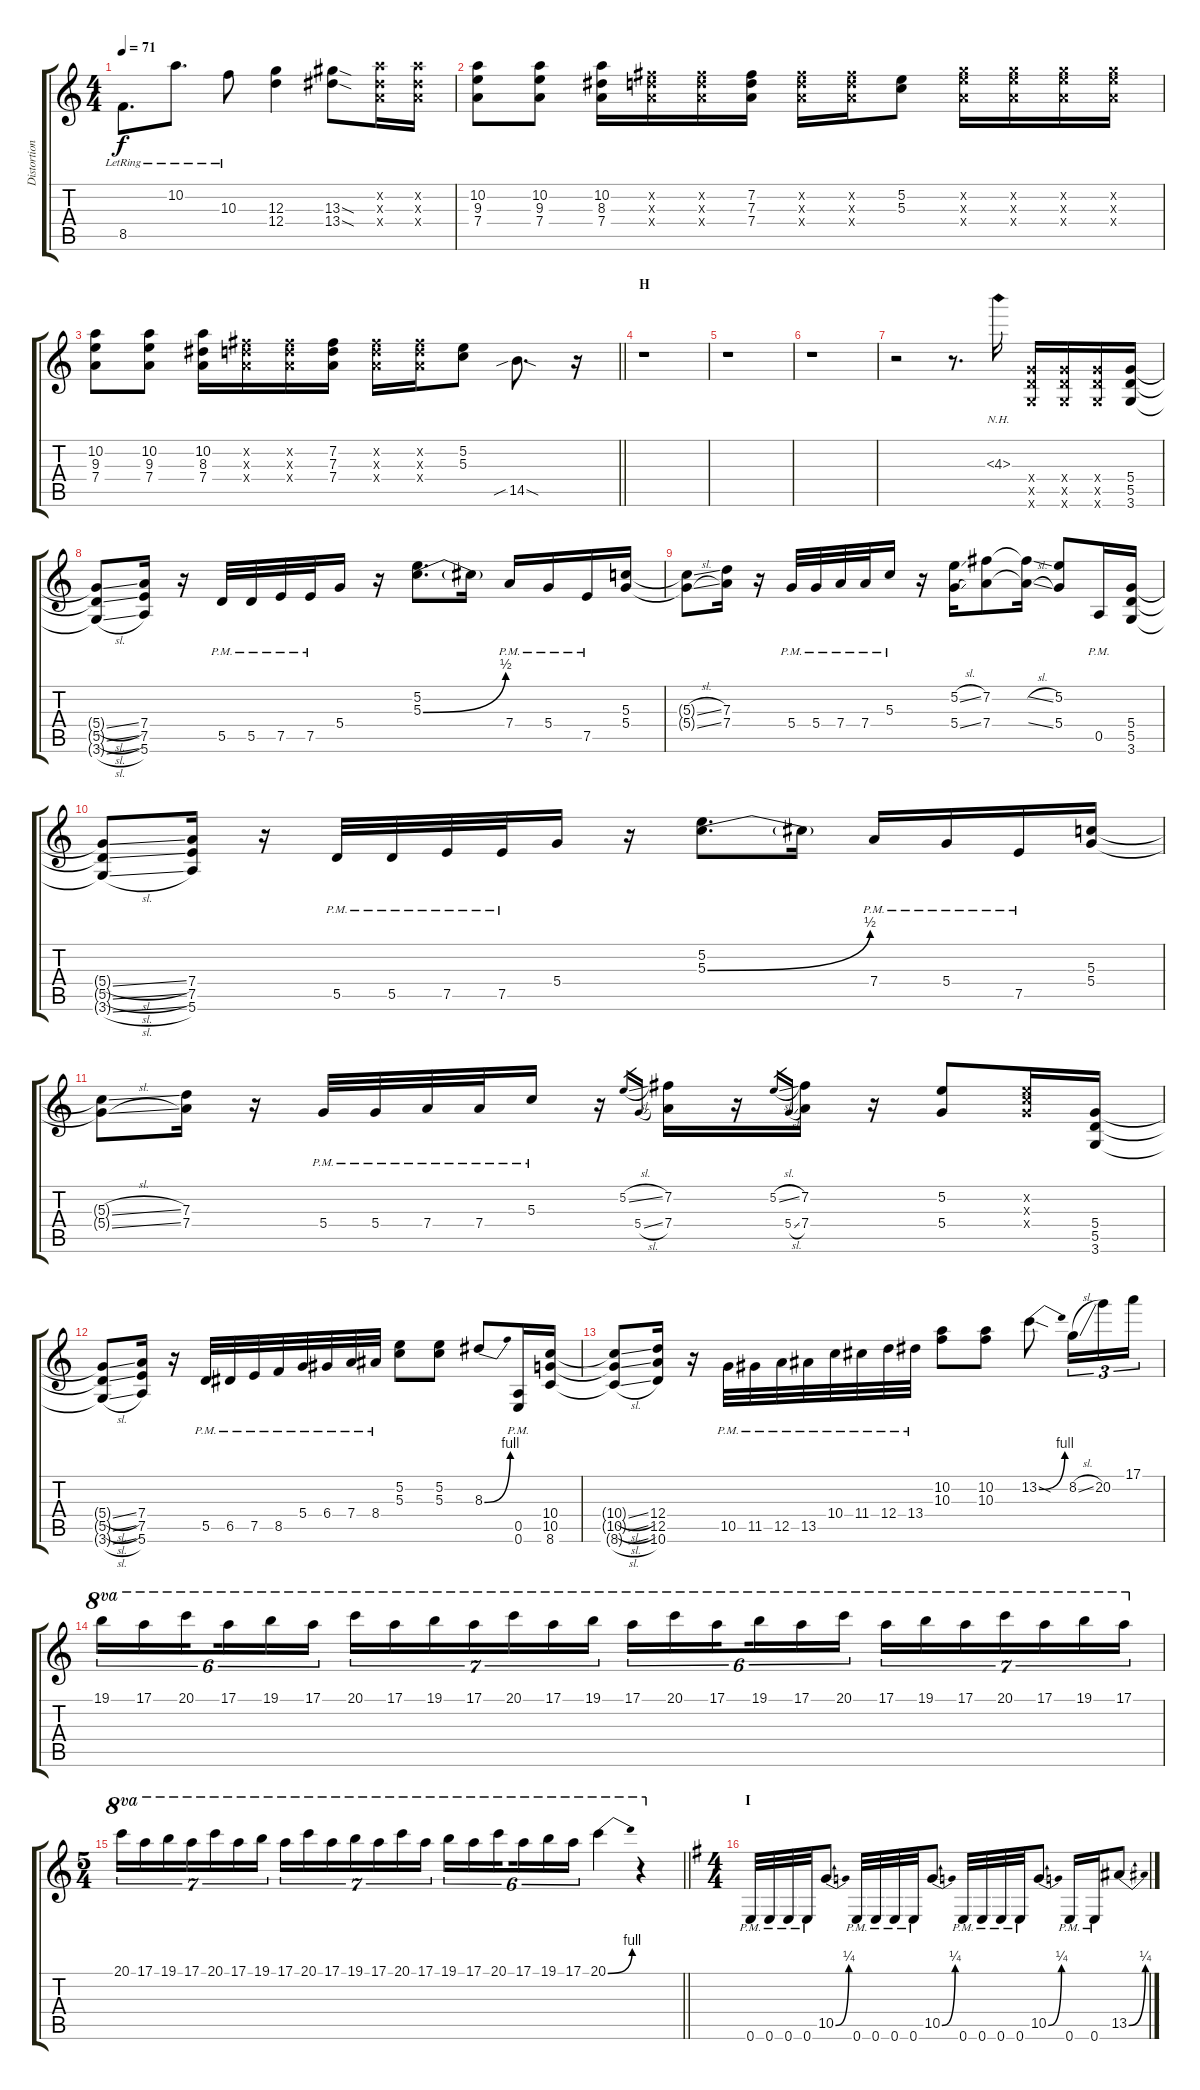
\track ("Distortion 3" "Distortion") {instrument distortionguitar}
\staff {score tabs}
\tuning (E4 B3 G3 D3 A2 E2) {hide}
\ts (4 4)
\tempo 71
\clef g2
\ks c
8.5{lr}.8{d dy f} 10.2{lr}.8{d} 10.3{lr}.8 (12.3 12.4).4 (13.3{sod} 13.4{sod}).8 (10.2{x} 8.3{x} 7.4{x}).16 (10.2{x} 8.3{x} 7.4{x}).16 |
(10.2 9.3 7.4).8 (10.2 9.3 7.4).8 (10.2 8.3 7.4).16 (7.2{x} 7.3{x} 7.4{x}).16 (7.2{x} 7.3{x} 7.4{x}).16 (7.2 7.3 7.4).16 (7.2{x} 7.3{x} 7.4{x}).16 (7.2{x} 7.3{x} 7.4{x}).16 (5.2 5.3).8 (8.2{x} 9.3{x} 7.4{x}).16 (8.2{x} 9.3{x} 7.4{x}).16 (8.2{x} 9.3{x} 7.4{x}).16 (8.2{x} 9.3{x} 7.4{x}).16 |
\barLineRight lightlight
(10.2 9.3 7.4).8 (10.2 9.3 7.4).8 (10.2 8.3 7.4).16 (7.2{x} 7.3{x} 7.4{x}).16 (7.2{x} 7.3{x} 7.4{x}).16 (7.2 7.3 7.4).16 (7.2{x} 7.3{x} 7.4{x}).16 (7.2{x} 7.3{x} 7.4{x}).16 (5.2 5.3).8 14.5{sib sod}.8{d} r.16 |
\section ("" "H")
r.1 |
r.1 |
r.1 |
r.2 r.8{d} 4.3{nh}.16 (5.4{x} 5.5{x} 3.6{x}).16 (5.4{x} 5.5{x} 3.6{x}).16 (5.4{x} 5.5{x} 3.6{x}).16 (5.4 5.5 3.6).16 |
(5.4{sl t} 5.5{sl t} 3.6{sl t}).8 (7.4 7.5 5.6).16 r.16 5.5{pm}.32 5.5{pm}.32 7.5{pm}.32 7.5{pm}.32 5.4.16 r.16 (5.2 5.3{be (bend 0 0 60 2)}).8{d} 5.3{t}.16 7.4{pm}.16 5.4{pm}.16 7.5{pm}.16 (5.3 5.4).16 |
(5.3{sl t} 5.4{sl t}).8 (7.3 7.4).16 r.16 5.4{pm}.32 5.4{pm}.32 7.4{pm}.32 7.4{pm}.32 5.3{pm}.16 r.16 (5.2{sl} 5.4{sl}).16 (7.2 7.4).8 (7.2{sl t} 7.4{sl t}).16 (5.2 5.4).8 0.5{pm}.16 (5.4 5.5 3.6).16 |
(5.4{sl t} 5.5{sl t} 3.6{sl t}).8 (7.4 7.5 5.6).16 r.16 5.5{pm}.32 5.5{pm}.32 7.5{pm}.32 7.5{pm}.32 5.4.16 r.16 (5.2 5.3{be (bend 0 0 60 2)}).8{d} 5.3{t}.16 7.4{pm}.16 5.4{pm}.16 7.5{pm}.16 (5.3 5.4).16 |
(5.3{sl t} 5.4{sl t}).8 (7.3 7.4).16 r.16 5.4{pm}.32 5.4{pm}.32 7.4{pm}.32 7.4{pm}.32 5.3{pm}.16 r.16 5.2{sl}.16{gr} 5.4{sl}.16{gr} (7.2 7.4).16 r.16 5.2{sl}.16{gr} 5.4{sl}.16{gr} (7.2 7.4).16 r.16 (5.2 5.4).8 (5.2{x} 5.3{x} 5.4{x}).16 (5.4 5.5 3.6).16 |
(5.4{sl t} 5.5{sl t} 3.6{sl t}).8 (7.4 7.5 5.6).16 r.16 5.5{pm}.32 6.5{pm}.32 7.5{pm}.32 8.5{pm}.32 5.4{pm}.32 6.4{pm}.32 7.4{pm}.32 8.4{pm}.32 (5.2 5.3).8 (5.2 5.3).8 8.3{be (bend 0 0 60 4)}.8 (0.5{pm} 0.6{pm}).16 (10.4 10.5 8.6).16 |
(10.4{sl t} 10.5{sl t} 8.6{sl t}).8 (12.4 12.5 10.6).16 r.16 10.5{pm}.32 11.5{pm}.32 12.5{pm}.32 13.5{pm}.32 10.4{pm}.32 11.4{pm}.32 12.4{pm}.32 13.4{pm}.32 (10.2 10.3).8 (10.2 10.3).8 13.2{be (bend 0 0 60 4) sod}.8 8.2{sl}.16{tu (3 2)} 20.2.16{tu (3 2)} 17.1.16{tu (3 2)} |
19.1.16{tu (6 4) ot 8va} 17.1.16{tu (6 4) ot 8va} 20.1.16{tu (6 4) ot 8va beam splitsecondary} 17.1.16{tu (6 4) ot 8va} 19.1.16{tu (6 4) ot 8va} 17.1.16{tu (6 4) ot 8va} 20.1.16{tu (7 4) ot 8va} 17.1.16{tu (7 4) ot 8va} 19.1.16{tu (7 4) ot 8va} 17.1.16{tu (7 4) ot 8va} 20.1.16{tu (7 4) ot 8va} 17.1.16{tu (7 4) ot 8va} 19.1.16{tu (7 4) ot 8va} 17.1.16{tu (6 4) ot 8va} 20.1.16{tu (6 4) ot 8va} 17.1.16{tu (6 4) ot 8va beam splitsecondary} 19.1.16{tu (6 4) ot 8va} 17.1.16{tu (6 4) ot 8va} 20.1.16{tu (6 4) ot 8va} 17.1.16{tu (7 4) ot 8va} 19.1.16{tu (7 4) ot 8va} 17.1.16{tu (7 4) ot 8va} 20.1.16{tu (7 4) ot 8va} 17.1.16{tu (7 4) ot 8va} 19.1.16{tu (7 4) ot 8va} 17.1.16{tu (7 4) ot 8va} |
\ts (5 4)
\barLineRight lightlight
20.1.16{tu (7 4) ot 8va} 17.1.16{tu (7 4) ot 8va} 19.1.16{tu (7 4) ot 8va} 17.1.16{tu (7 4) ot 8va} 20.1.16{tu (7 4) ot 8va} 17.1.16{tu (7 4) ot 8va} 19.1.16{tu (7 4) ot 8va} 17.1.16{tu (7 4) ot 8va} 20.1.16{tu (7 4) ot 8va} 17.1.16{tu (7 4) ot 8va} 19.1.16{tu (7 4) ot 8va} 17.1.16{tu (7 4) ot 8va} 20.1.16{tu (7 4) ot 8va} 17.1.16{tu (7 4) ot 8va} 19.1.16{tu (6 4) ot 8va} 17.1.16{tu (6 4) ot 8va} 20.1.16{tu (6 4) ot 8va beam splitsecondary} 17.1.16{tu (6 4) ot 8va} 19.1.16{tu (6 4) ot 8va} 17.1.16{tu (6 4) ot 8va} 20.1{be (bend 0 0 60 4)}.4{ot 8va} r.4{ot 8va} |
\ts (4 4)
\section ("" "I")
\ks g
0.6{pm}.32 0.6{pm}.32 0.6{pm}.32 0.6{pm}.32 10.5{be (bend 0 0 60 1)}.8 0.6{pm}.32 0.6{pm}.32 0.6{pm}.32 0.6{pm}.32 10.5{be (bend 0 0 60 1)}.8 0.6{pm}.32 0.6{pm}.32 0.6{pm}.32 0.6{pm}.32 10.5{be (bend 0 0 60 1)}.8 0.6{pm}.16 0.6{pm}.16 13.5{be (bend 0 0 60 1)}.8
